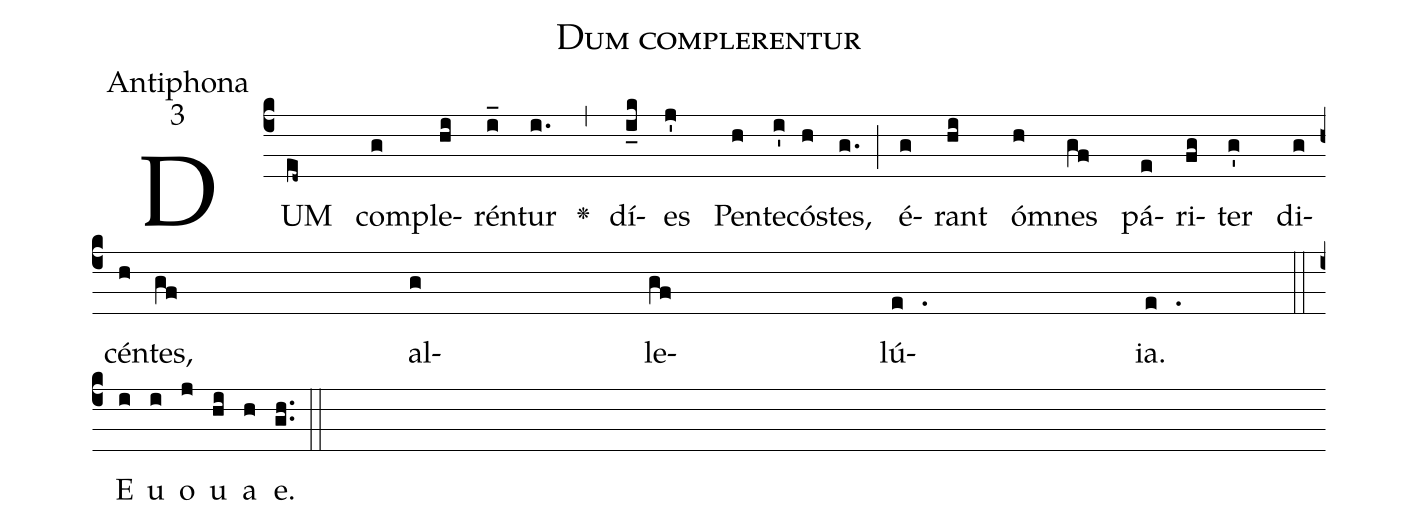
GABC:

name:Dum complerentur;
office-part:Antiphona;
mode:3;
%%
(c4)DUM(ed~) com(g)ple(hi)rén(i_)tur(i.) <v>\greheightstar</v>(,) dí(i_k)es(j') Pen(h)te(i')có(h)stes,(g.) (;) é(g)rant(hi) óm(h)nes(gf) pá(e)ri(fg)ter(g') di(g)cén(h)tes,(gf) al(g)le(gf)lú(e.)ia.(e.) (::z) E(i) u(i) o(j) u(hi) a(h) e.(gh..) (::)
